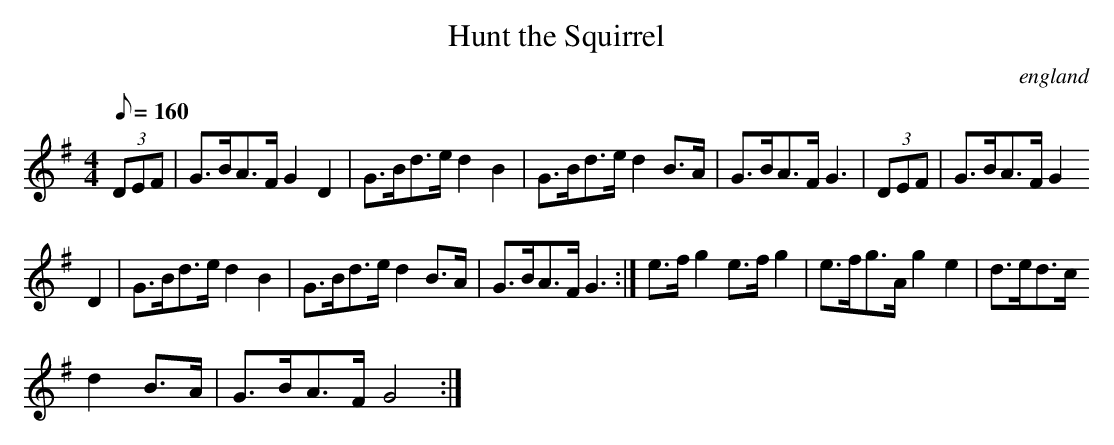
X:1
T: Hunt the Squirrel
O:england
M:4/4
L:1/8
Q:160
K:G
(3DEF|G>BA>F G2 D2|G>Bd>e d2 B2|G>Bd>e d2 B>A|G>BA>F G3|(3DEF|G>BA>F G2
D2|\
G>Bd>e d2 B2|G>Bd>e d2 B>A|G>BA>F G3:|e>f g2 e>f g2|e>fg>A g2 e2| d>ed>c
d2 B>A| G>BA>F G4:|
